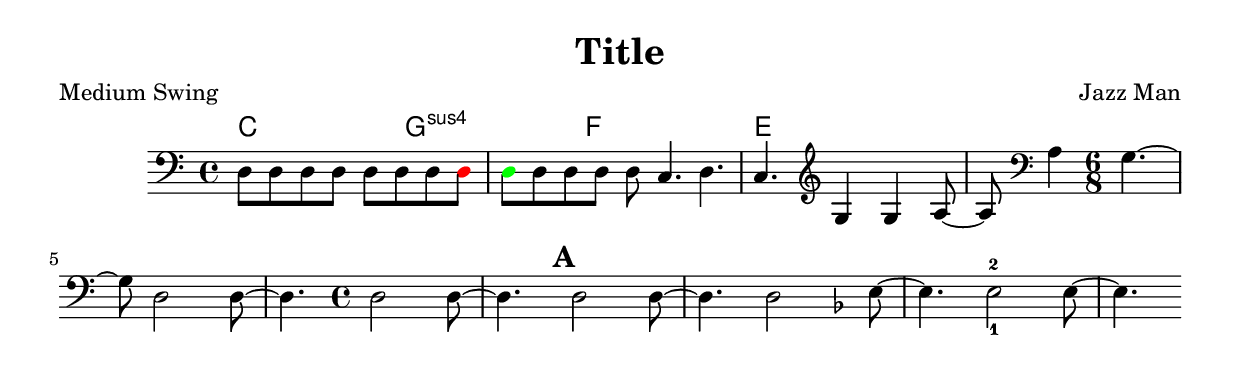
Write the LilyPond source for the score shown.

\version "2.24.4"

\header
{
    title = "Title"
    poet = "Medium Swing"
    composer = "Jazz Man"
}

<<
    \chords
    {
        \tuplet 3/2 { c1 g:sus4 f } e
    }

    \new Voice \with
    {
        \remove Note_heads_engraver
        \consists Completion_heads_engraver 
    }
    {
        \omit TupletNumber
        \omit TupletBracket

        \time 4/4
        \clef bass

        \tuplet 3/3 { d8 }
        \tuplet 3/3 { d }
        \tuplet 3/3 { d }
        \tuplet 3/3 { d }
        \tuplet 3/3 { d }
        \tuplet 3/3 { d }
        d
        \override Voice.NoteHead.color = #(rgb-color 1 0 0) d
        \override Voice.NoteHead.color = #(rgb-color 0 1 0) d
        \override Voice.NoteHead.color = #(rgb-color 0 0 0) d
        d
        d
        d

        \tuplet 2/1 { c4. d }
        c

        \clef treble

        \tuplet 1/1 { g4 }
        g
        a

        \clef bass

        a

        \time 6/8

        g2
        d
        d

        \time 4/4

        d
        d

        \mark 1

        d
        d
        d
        \key d \minor
        e
        e_1^2
        e
    }
>>